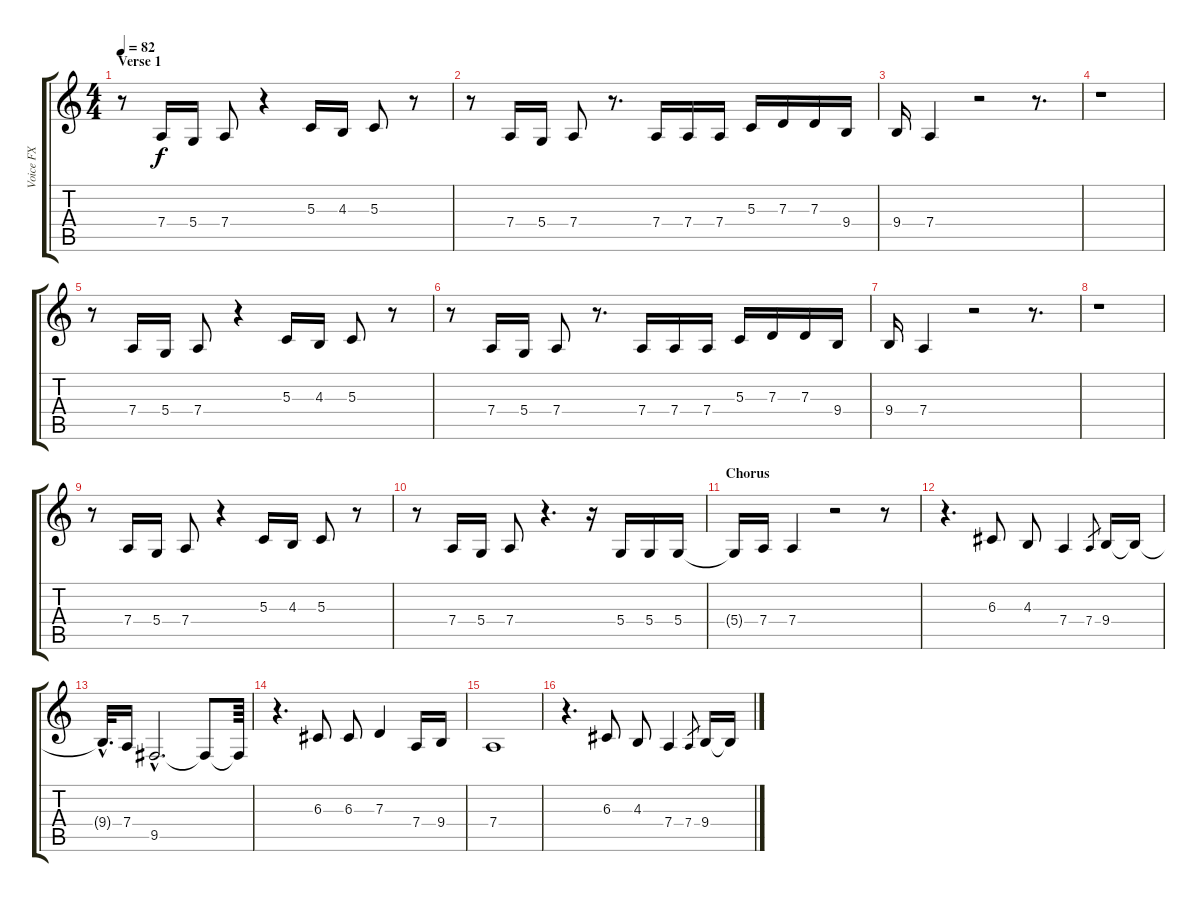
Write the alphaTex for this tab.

\track ("Voice FX" "Voice FX") {instrument stringensemble2}
\staff {score tabs}
\tuning (E4 B3 G3 D3 A2 E2) {hide}
\ts (4 4)
\section ("" "Verse 1")
\tempo 82
\clef g2
\ks c
r.8{dy f} 7.4.16 5.4.16 7.4.8 r.4 5.3.16 4.3.16 5.3.8 r.8 |
r.8 7.4.16 5.4.16 7.4.8 r.8{d} 7.4.16 7.4.16 7.4.16 5.3.16 7.3.16 7.3.16 9.4.16 |
9.4.16 7.4.4 r.2 r.8{d} |
r.1 |
r.8 7.4.16 5.4.16 7.4.8 r.4 5.3.16 4.3.16 5.3.8 r.8 |
r.8 7.4.16 5.4.16 7.4.8 r.8{d} 7.4.16 7.4.16 7.4.16 5.3.16 7.3.16 7.3.16 9.4.16 |
9.4.16 7.4.4 r.2 r.8{d} |
r.1 |
r.8 7.4.16 5.4.16 7.4.8 r.4 5.3.16 4.3.16 5.3.8 r.8 |
r.8 7.4.16 5.4.16 7.4.8 r.4{d} r.16 5.4.16 5.4.16 5.4.16 |
\section ("" "Chorus")
5.4{t}.16 7.4.16 7.4.4 r.2 r.8 |
r.4{d} 6.3.8 4.3.8 7.4.4 7.4.8{gr} 9.4.16 9.4{t}.16 |
9.4{hac t}.32{d} 7.4.16 9.5{hac}.2{d} 9.5{t}.8 9.5{t}.64 |
r.4{d} 6.3.8 6.3.8 7.3.4 7.4.16 9.4.16 |
7.4.1 |
r.4{d} 6.3.8 4.3.8 7.4.4 7.4.8{gr} 9.4.16 9.4{t}.16
